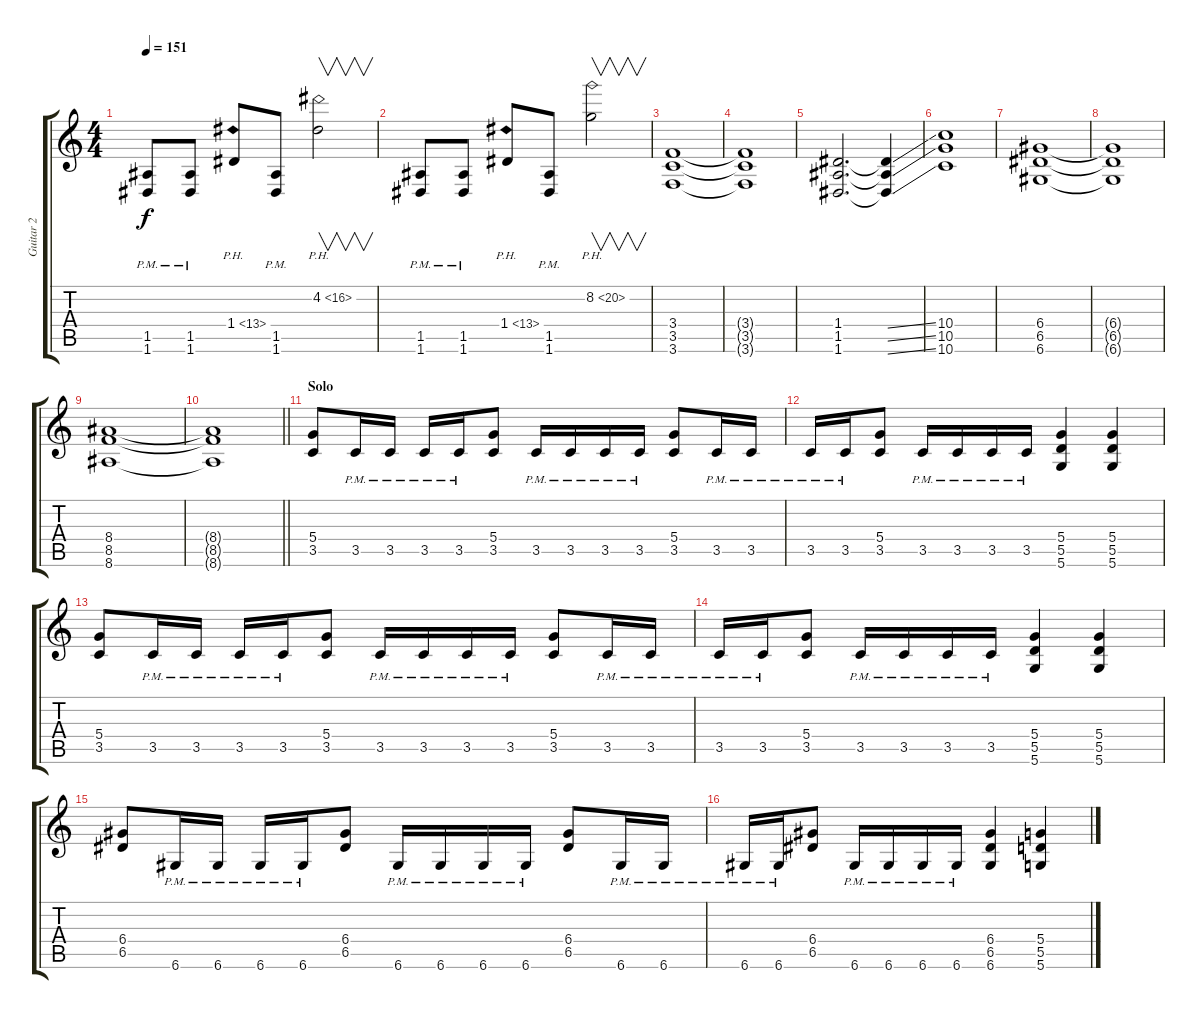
\track ("Guitar 2" "Guitar 2") {instrument overdrivenguitar}
\staff {score tabs}
\tuning (E4 B3 G3 D3 A2 D2) {hide}
\ts (4 4)
\tempo 151
\clef g2
\ks c
(1.5{pm} 1.6{pm}).8{dy f} (1.5{pm} 1.6{pm}).8 1.4{ph 12}.8 (1.5{pm} 1.6{pm}).8 4.2{ph 12}.2{v} |
(1.5{pm} 1.6{pm}).8 (1.5{pm} 1.6{pm}).8 1.4{ph 12}.8 (1.5{pm} 1.6{pm}).8 8.2{ph 12}.2{v} |
(3.4 3.5 3.6).1 |
(3.4{t} 3.5{t} 3.6{t}).1 |
(1.4 1.5 1.6).2{d} (1.4{ss t} 1.5{ss t} 1.6{ss t}).4 |
(10.4 10.5 10.6).1 |
(6.4 6.5 6.6).1 |
(6.4{t} 6.5{t} 6.6{t}).1 |
(8.4 8.5 8.6).1 |
\barLineRight lightlight
(8.4{t} 8.5{t} 8.6{t}).1 |
\section ("" "Solo")
(5.4 3.5).8 3.5{pm}.16 3.5{pm}.16 3.5{pm}.16 3.5{pm}.16 (5.4 3.5).8 3.5{pm}.16 3.5{pm}.16 3.5{pm}.16 3.5{pm}.16 (5.4 3.5).8 3.5{pm}.16 3.5{pm}.16 |
3.5{pm}.16 3.5{pm}.16 (5.4 3.5).8 3.5{pm}.16 3.5{pm}.16 3.5{pm}.16 3.5{pm}.16 (5.4 5.5 5.6).4 (5.4 5.5 5.6).4 |
(5.4 3.5).8 3.5{pm}.16 3.5{pm}.16 3.5{pm}.16 3.5{pm}.16 (5.4 3.5).8 3.5{pm}.16 3.5{pm}.16 3.5{pm}.16 3.5{pm}.16 (5.4 3.5).8 3.5{pm}.16 3.5{pm}.16 |
3.5{pm}.16 3.5{pm}.16 (5.4 3.5).8 3.5{pm}.16 3.5{pm}.16 3.5{pm}.16 3.5{pm}.16 (5.4 5.5 5.6).4 (5.4 5.5 5.6).4 |
(6.4 6.5).8 6.6{pm}.16 6.6{pm}.16 6.6{pm}.16 6.6{pm}.16 (6.4 6.5).8 6.6{pm}.16 6.6{pm}.16 6.6{pm}.16 6.6{pm}.16 (6.4 6.5).8 6.6{pm}.16 6.6{pm}.16 |
6.6{pm}.16 6.6{pm}.16 (6.4 6.5).8 6.6{pm}.16 6.6{pm}.16 6.6{pm}.16 6.6{pm}.16 (6.4 6.5 6.6).4 (5.4 5.5 5.6).4
